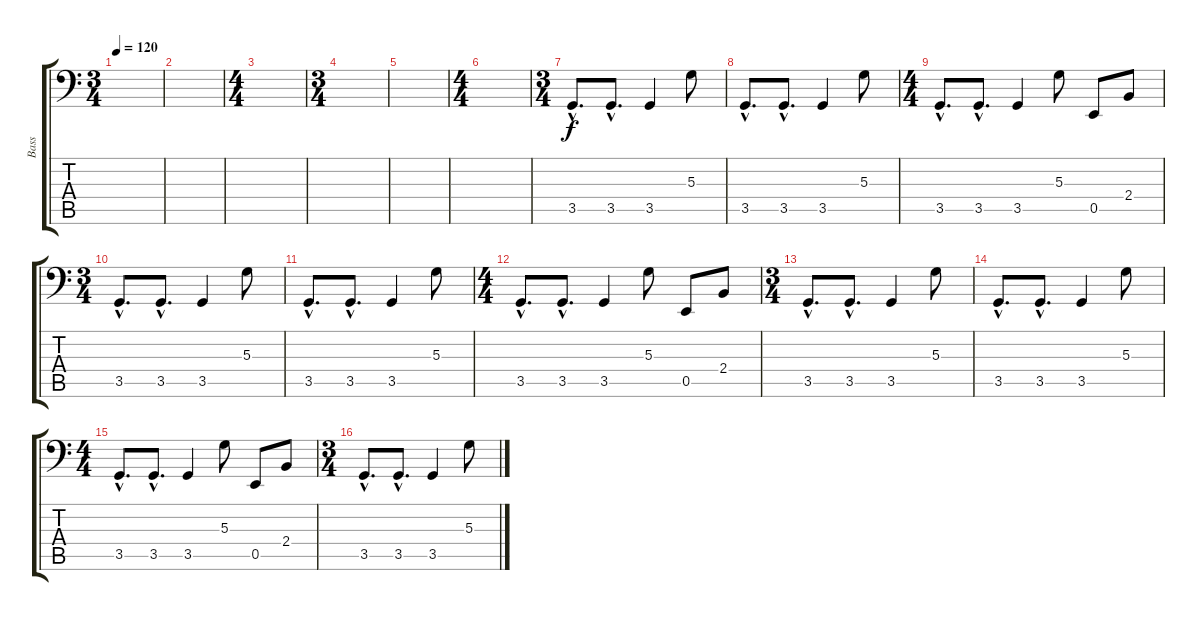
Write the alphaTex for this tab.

\track ("Bass" "Bass") {instrument electricbassfinger}
\staff {score tabs}
\tuning (C3 G2 D2 A1 E1 B0) {hide}
\ts (3 4)
\tempo 120
\clef f4
\ks c
|
|
\ts (4 4)
|
\ts (3 4)
|
|
\ts (4 4)
|
\ts (3 4)
3.5{hac}.8{d} 3.5{hac}.8{d} 3.5.4 5.3.8 |
3.5{hac}.8{d} 3.5{hac}.8{d} 3.5.4 5.3.8 |
\ts (4 4)
3.5{hac}.8{d} 3.5{hac}.8{d} 3.5.4 5.3.8 0.5.8 2.4.8 |
\ts (3 4)
3.5{hac}.8{d} 3.5{hac}.8{d} 3.5.4 5.3.8 |
3.5{hac}.8{d} 3.5{hac}.8{d} 3.5.4 5.3.8 |
\ts (4 4)
3.5{hac}.8{d} 3.5{hac}.8{d} 3.5.4 5.3.8 0.5.8 2.4.8 |
\ts (3 4)
3.5{hac}.8{d} 3.5{hac}.8{d} 3.5.4 5.3.8 |
3.5{hac}.8{d} 3.5{hac}.8{d} 3.5.4 5.3.8 |
\ts (4 4)
3.5{hac}.8{d} 3.5{hac}.8{d} 3.5.4 5.3.8 0.5.8 2.4.8 |
\ts (3 4)
3.5{hac}.8{d} 3.5{hac}.8{d} 3.5.4 5.3.8
